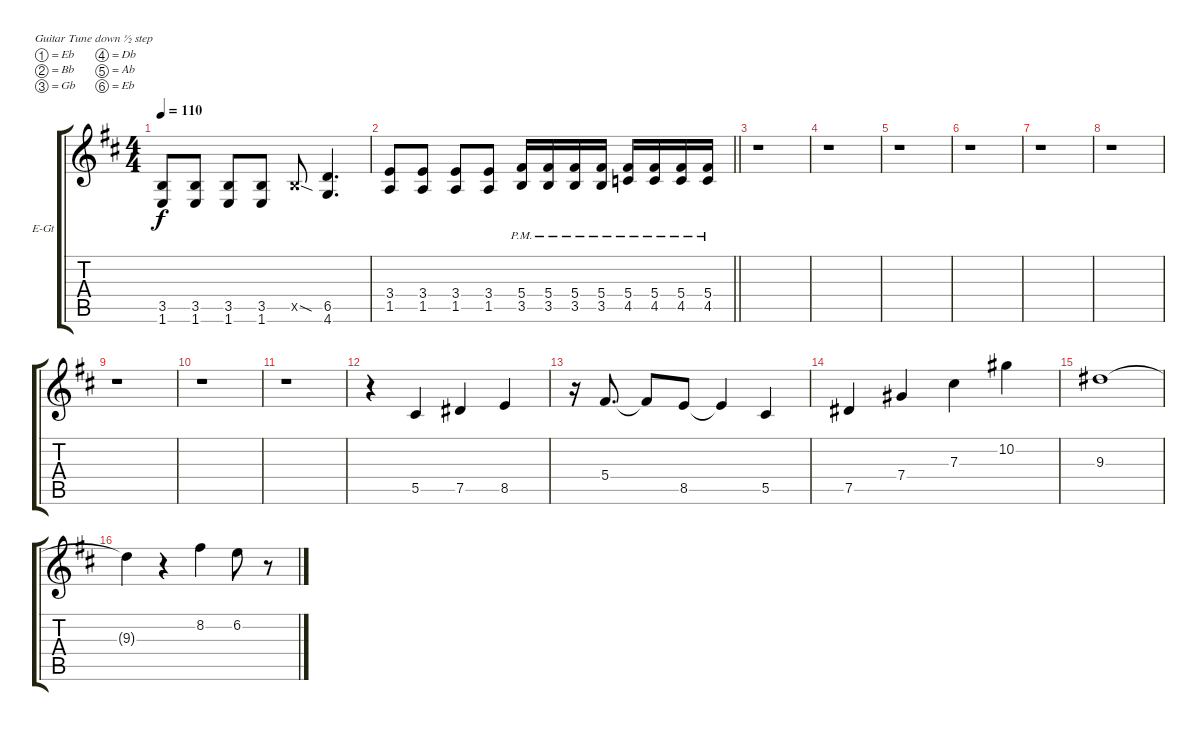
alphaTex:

\bracketExtendMode groupsimilarinstruments
\firstSystemTrackNameOrientation horizontal
\otherSystemsTrackNameOrientation horizontal
\track ("Untitled" "E-Gt") {instrument distortionguitar}
\staff {score tabs}
\tuning (Eb4 Bb3 Gb3 Db3 Ab2 Eb2)
\ts (4 4)
\tempo 110
\clef g2
\ks d
(3.5 1.6).8{dy f} (3.5 1.6).8 (3.5 1.6).8 (3.5 1.6).8 3.5{sod x}.8 (6.5 4.6).4{d} |
\barLineRight lightlight
(3.4 1.5).8 (3.4 1.5).8 (3.4 1.5).8 (3.4 1.5).8 (5.4{pm} 3.5{pm}).16 (5.4{pm} 3.5{pm}).16 (5.4{pm} 3.5{pm}).16 (5.4{pm} 3.5{pm}).16 (5.4{pm} 4.5{pm}).16 (5.4{pm} 4.5{pm}).16 (5.4{pm} 4.5{pm}).16 (5.4{pm} 4.5{pm}).16 |
\section ("" " ")
r.1 |
r.1 |
r.1 |
r.1 |
r.1 |
r.1 |
r.1 |
r.1 |
r.1 |
r.4 5.5.4 7.5.4 8.5.4 |
r.16 5.4.8{d} 5.4{t}.8 8.5.8 8.5{t}.4 5.5.4 |
7.5.4 7.4.4 7.3.4 10.2.4 |
9.3.1 |
9.3{t}.4 r.4 8.2.4 6.2.8 r.8
